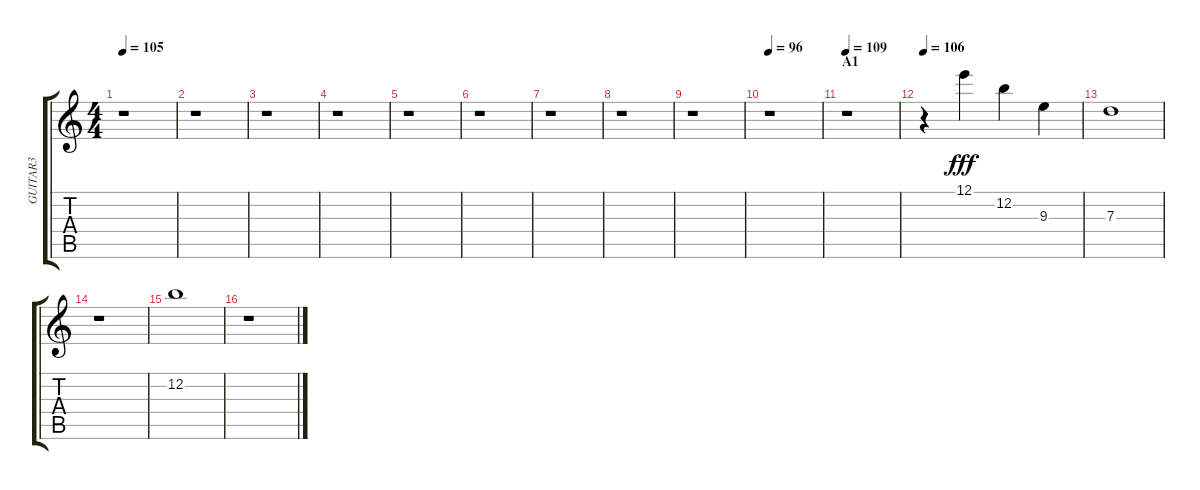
\track ("GUITAR3" "GUITAR3") {instrument acousticguitarsteel}
\staff {score tabs}
\tuning (E4 B3 G3 D3 A2 E2) {hide}
\ts (4 4)
\tempo 105
\clef g2
\ks c
r.1{dy fff} |
r.1 |
r.1 |
r.1 |
r.1 |
r.1 |
r.1 |
r.1 |
r.1 |
\tempo 96
r.1 |
\section ("" "A1")
\tempo 109
r.1 |
\tempo 106
r.4 12.1.4 12.2.4 9.3.4 |
7.3.1 |
r.1 |
12.2.1 |
r.1
